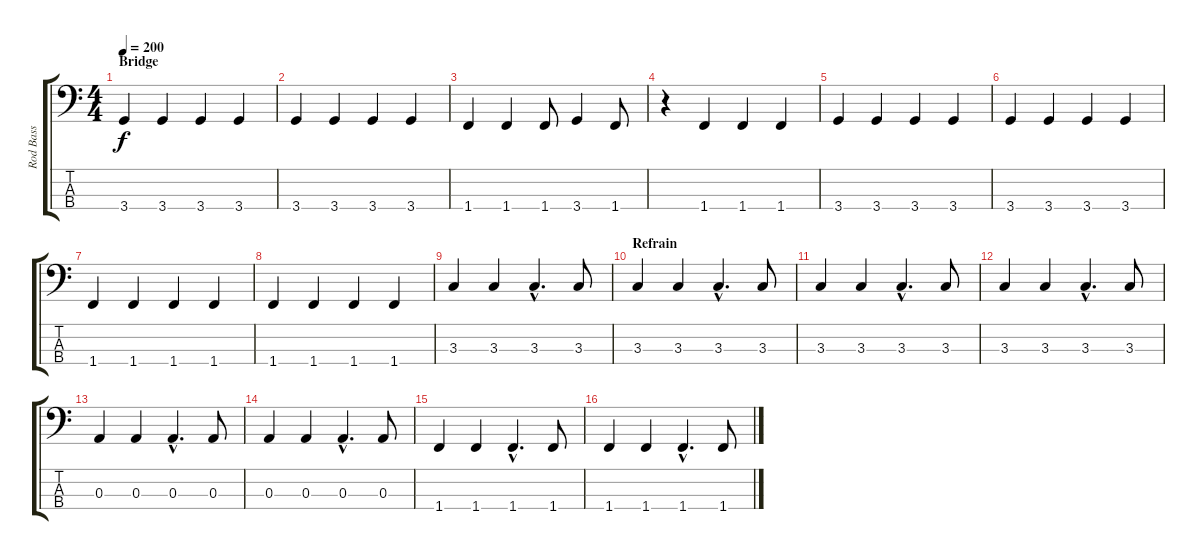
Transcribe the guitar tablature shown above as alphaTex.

\track ("Rod Bass" "Rod Bass") {instrument slapbass2}
\staff {score tabs}
\tuning (G2 D2 A1 E1) {hide}
\ts (4 4)
\section ("" "Bridge")
\tempo 200
\clef f4
\ks c
3.4.4{dy f volume 16} 3.4.4 3.4.4 3.4.4 |
3.4.4 3.4.4 3.4.4 3.4.4 |
1.4.4 1.4.4 1.4.8 3.4.4 1.4.8 |
r.4 1.4.4 1.4.4 1.4.4 |
3.4.4 3.4.4 3.4.4 3.4.4 |
3.4.4 3.4.4 3.4.4 3.4.4 |
1.4.4 1.4.4 1.4.4 1.4.4 |
1.4.4 1.4.4 1.4.4 1.4.4 |
3.3.4 3.3.4 3.3{hac}.4{d} 3.3.8 |
\section ("" "Refrain")
3.3.4 3.3.4 3.3{hac}.4{d} 3.3.8 |
3.3.4 3.3.4 3.3{hac}.4{d} 3.3.8 |
3.3.4 3.3.4 3.3{hac}.4{d} 3.3.8 |
0.3.4 0.3.4 0.3{hac}.4{d} 0.3.8 |
0.3.4 0.3.4 0.3{hac}.4{d} 0.3.8 |
1.4.4 1.4.4 1.4{hac}.4{d} 1.4.8 |
1.4.4 1.4.4 1.4{hac}.4{d} 1.4.8
